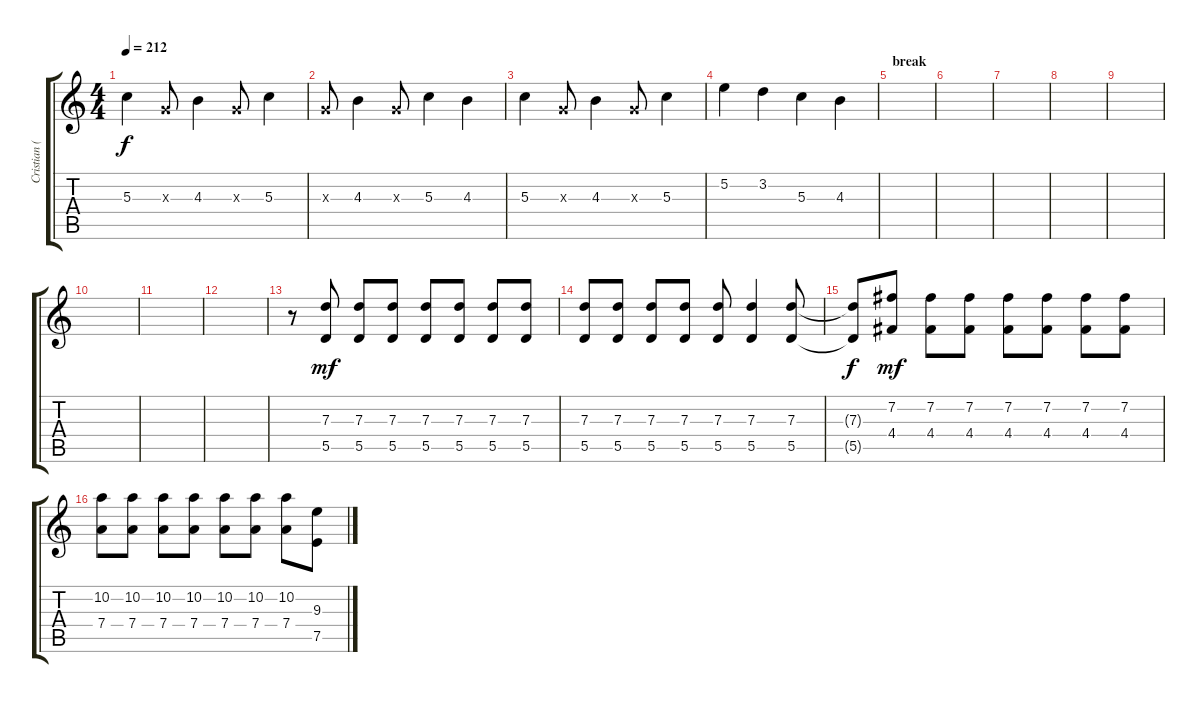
\track ("Cristian (guitarra)" "Cristian (") {instrument distortionguitar}
\staff {score tabs}
\tuning (E4 B3 G3 D3 A2 E2) {hide}
\ts (4 4)
\tempo 212
\clef g2
\ks c
5.3.4{dy f} 0.3{x}.8 4.3.4 0.3{x}.8 5.3.4 |
0.3{x}.8 4.3.4 0.3{x}.8 5.3.4 4.3.4 |
5.3.4 0.3{x}.8 4.3.4 0.3{x}.8 5.3.4 |
5.2.4 3.2.4 5.3.4 4.3.4 |
\section ("" "break")
|
|
|
|
|
|
|
|
r.8{volume 13 balance 0} (7.3 5.5).8{dy mf} (7.3 5.5).8 (7.3 5.5).8 (7.3 5.5).8 (7.3 5.5).8 (7.3 5.5).8 (7.3 5.5).8 |
(7.3 5.5).8 (7.3 5.5).8 (7.3 5.5).8 (7.3 5.5).8 (7.3 5.5).8 (7.3 5.5).4 (7.3 5.5).8 |
(7.3{t} 5.5{t}).8{dy f} (7.2 4.4).8{dy mf} (7.2 4.4).8 (7.2 4.4).8 (7.2 4.4).8 (7.2 4.4).8 (7.2 4.4).8 (7.2 4.4).8 |
(10.2 7.4).8 (10.2 7.4).8 (10.2 7.4).8 (10.2 7.4).8 (10.2 7.4).8 (10.2 7.4).8 (10.2 7.4).8 (9.3 7.5).8
